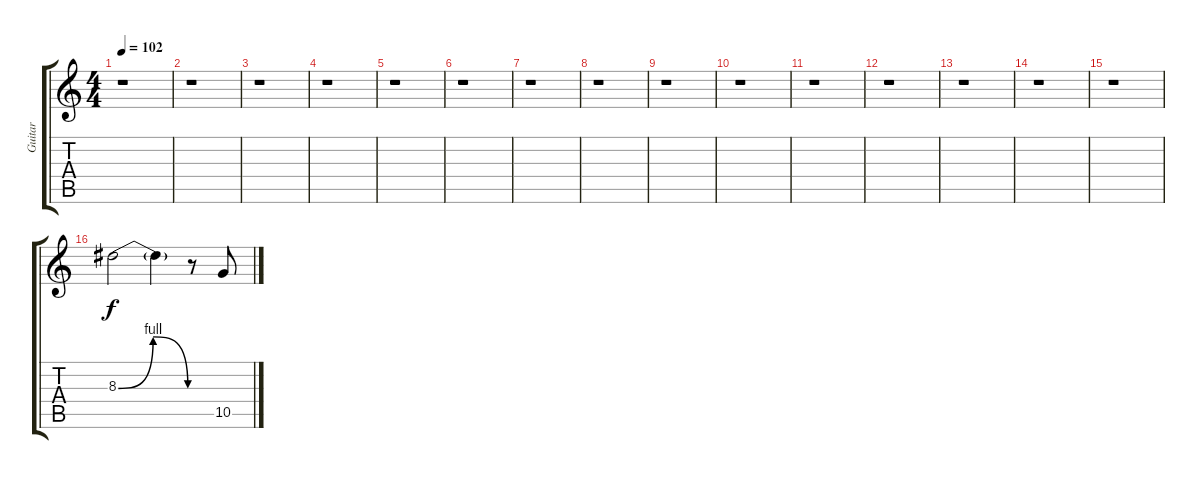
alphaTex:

\track ("Guitar" "Guitar") {instrument overdrivenguitar}
\staff {score tabs}
\tuning (E4 B3 G3 D3 A2 E2) {hide}
\ts (4 4)
\tempo 102
\clef g2
\ks c
r.1{dy f} |
r.1 |
r.1 |
r.1 |
r.1 |
r.1 |
r.1 |
r.1 |
r.1 |
r.1 |
r.1 |
r.1 |
r.1 |
r.1 |
r.1 |
8.3{be (bendrelease 0 0 10 4 52 4 60 0)}.2 8.3{t}.4 r.8 10.5.8
